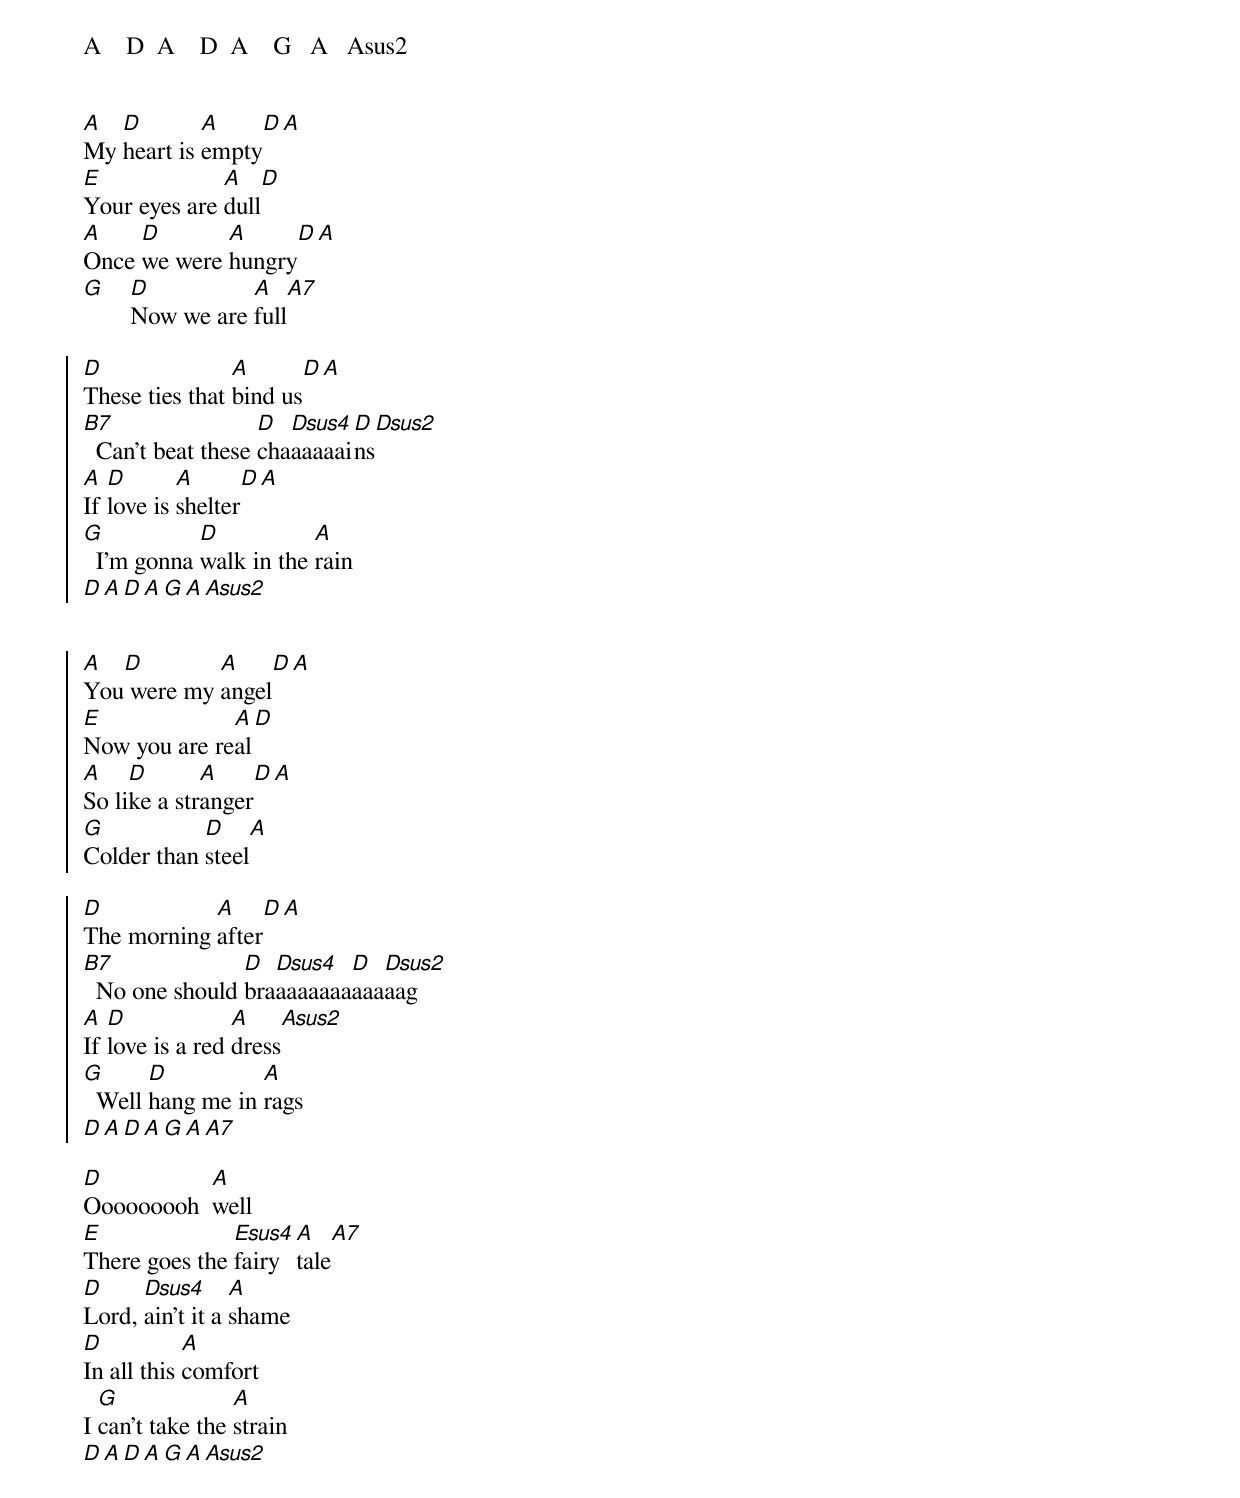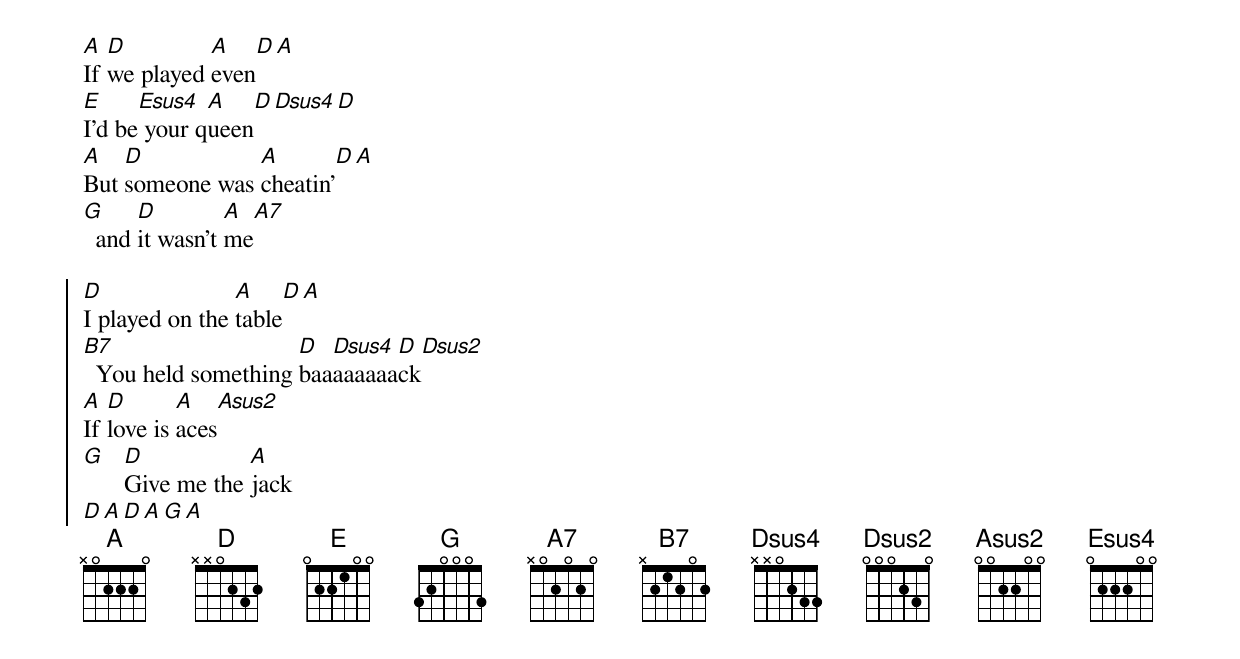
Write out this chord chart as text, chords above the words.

A    D  A    D  A    G   A   Asus2


A  D        A     D A
My heart is empty
E             A    D
Your eyes are dull
A    D       A      D A
Once we were hungry
G   D          A     A7
    Now we are full

{start_of_chorus}
D               A        D A
These ties that bind us
B7                 D  Dsus4 D Dsus2
  Can't beat these chaaaaaains
A  D       A       D A
If love is shelter
G           D           A
  I'm gonna walk in the rain
D   A   D   A   G   A  Asus2


A  D        A     D A
You were my angel
E             A    D
Now you are real
A    D       A      D A
So like a stranger
G           D           A
Colder than steel

{start_of_chorus}
D           A     D A
The morning after
B7              D  Dsus4  D  Dsus2
  No one should braaaaaaaaaaaaag
A  D             A     Asus2
If love is a red dress
G      D          A
  Well hang me in rags
D   A   D   A   G   A   A7

{start_of_bridge}
D          A
Ooooooooh  well
E              Esus4 A    A7
There goes the fairy tale
D     Dsus4      A
Lord, ain't it a shame
D           A
In all this comfort
  G              A
I can't take the strain
D   A   D   A   G   A  Asus2


A  D         A     D A
If we played even
E     Esus4  A     D Dsus4 D
I'd be your queen
A   D           A        D A
But someone was cheatin'
G     D         A   A7
  and it wasn't me

{start_of_chorus}
D               A      D A
I played on the table
B7                   D  Dsus4 D  Dsus2
  You held something baaaaaaaack
A  D       A    Asus2
If love is aces
G  D           A
   Give me the jack
D   A   D   A   G   A
